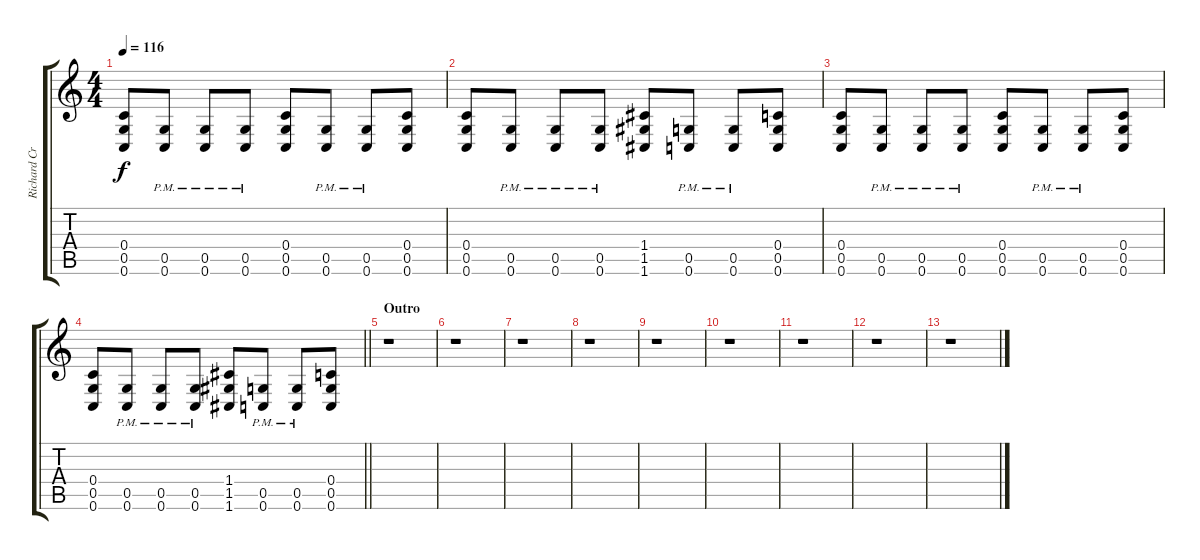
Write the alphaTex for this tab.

\track ("Richard Cruspe" "Richard Cr") {instrument distortionguitar}
\staff {score tabs}
\tuning (D4 A3 F3 C3 G2 C2) {hide}
\ts (4 4)
\tempo 116
\clef g2
\ks c
(0.4 0.5 0.6).8{dy f} (0.5{pm} 0.6).8 (0.5{pm} 0.6).8 (0.5{pm} 0.6).8 (0.4 0.5 0.6).8 (0.5{pm} 0.6).8 (0.5{pm} 0.6).8 (0.4 0.5 0.6).8 |
(0.4 0.5 0.6).8 (0.5{pm} 0.6).8 (0.5{pm} 0.6).8 (0.5{pm} 0.6).8 (1.4 1.5 1.6).8 (0.5{pm} 0.6).8 (0.5{pm} 0.6).8 (0.4 0.5 0.6).8 |
(0.4 0.5 0.6).8 (0.5{pm} 0.6).8 (0.5{pm} 0.6).8 (0.5{pm} 0.6).8 (0.4 0.5 0.6).8 (0.5{pm} 0.6).8 (0.5{pm} 0.6).8 (0.4 0.5 0.6).8 |
\barLineRight lightlight
(0.4 0.5 0.6).8 (0.5{pm} 0.6).8 (0.5{pm} 0.6).8 (0.5{pm} 0.6).8 (1.4 1.5 1.6).8 (0.5{pm} 0.6).8 (0.5{pm} 0.6).8 (0.4 0.5 0.6).8 |
\section ("" "Outro")
r.1 |
r.1 |
r.1 |
r.1 |
r.1 |
r.1 |
r.1 |
r.1 |
r.1
